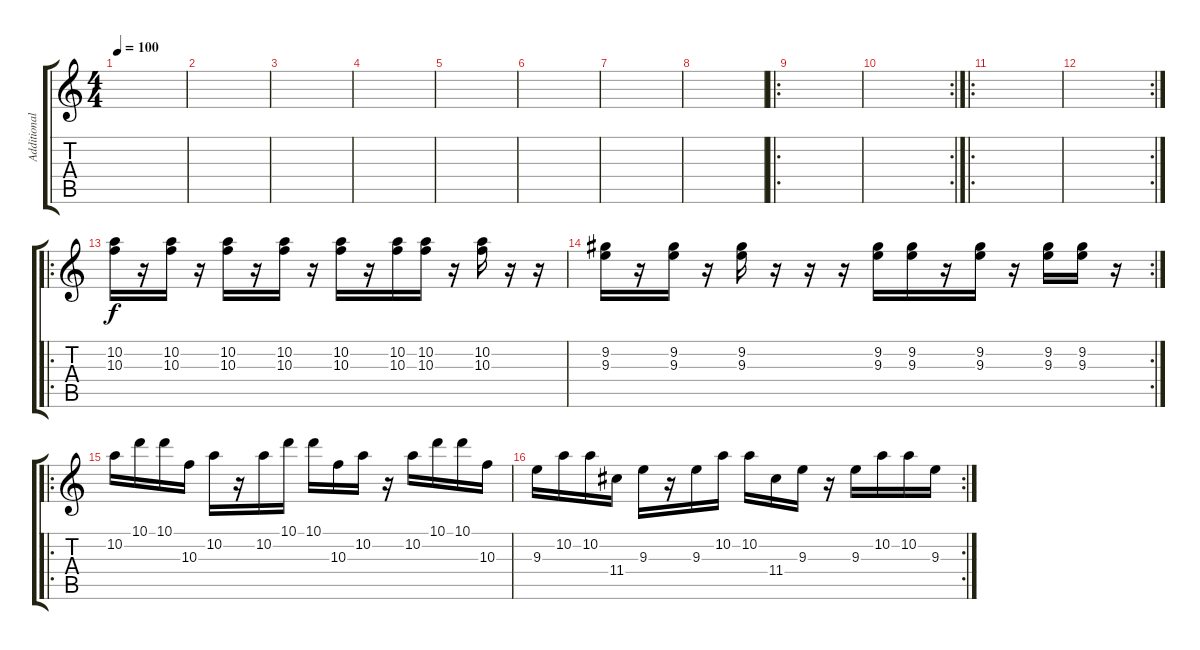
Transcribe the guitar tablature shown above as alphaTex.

\track ("Additional guitar" "Additional") {instrument distortionguitar}
\staff {score tabs}
\tuning (E4 B3 G3 D3 A2 D2) {hide}
\ts (4 4)
\tempo 100
\clef g2
\ks c
|
|
|
|
|
|
|
|
\ro
|
\rc 2
|
\ro
|
\rc 2
|
\ro
(10.2 10.3).16 r.16 (10.2 10.3).16 r.16 (10.2 10.3).16 r.16 (10.2 10.3).16 r.16 (10.2 10.3).16 r.16 (10.2 10.3).16 (10.2 10.3).16 r.16 (10.2 10.3).16 r.16 r.16 |
\rc 2
(9.2 9.3).16 r.16 (9.2 9.3).16 r.16 (9.2 9.3).16 r.16 r.16 r.16 (9.2 9.3).16 (9.2 9.3).16 r.16 (9.2 9.3).16 r.16 (9.2 9.3).16 (9.2 9.3).16 r.16 |
\ro
10.2.16 10.1.16 10.1.16 10.3.16 10.2.16 r.16 10.2.16 10.1.16 10.1.16 10.3.16 10.2.16 r.16 10.2.16 10.1.16 10.1.16 10.3.16 |
\rc 2
9.3.16 10.2.16 10.2.16 11.4.16 9.3.16 r.16 9.3.16 10.2.16 10.2.16 11.4.16 9.3.16 r.16 9.3.16 10.2.16 10.2.16 9.3.16
